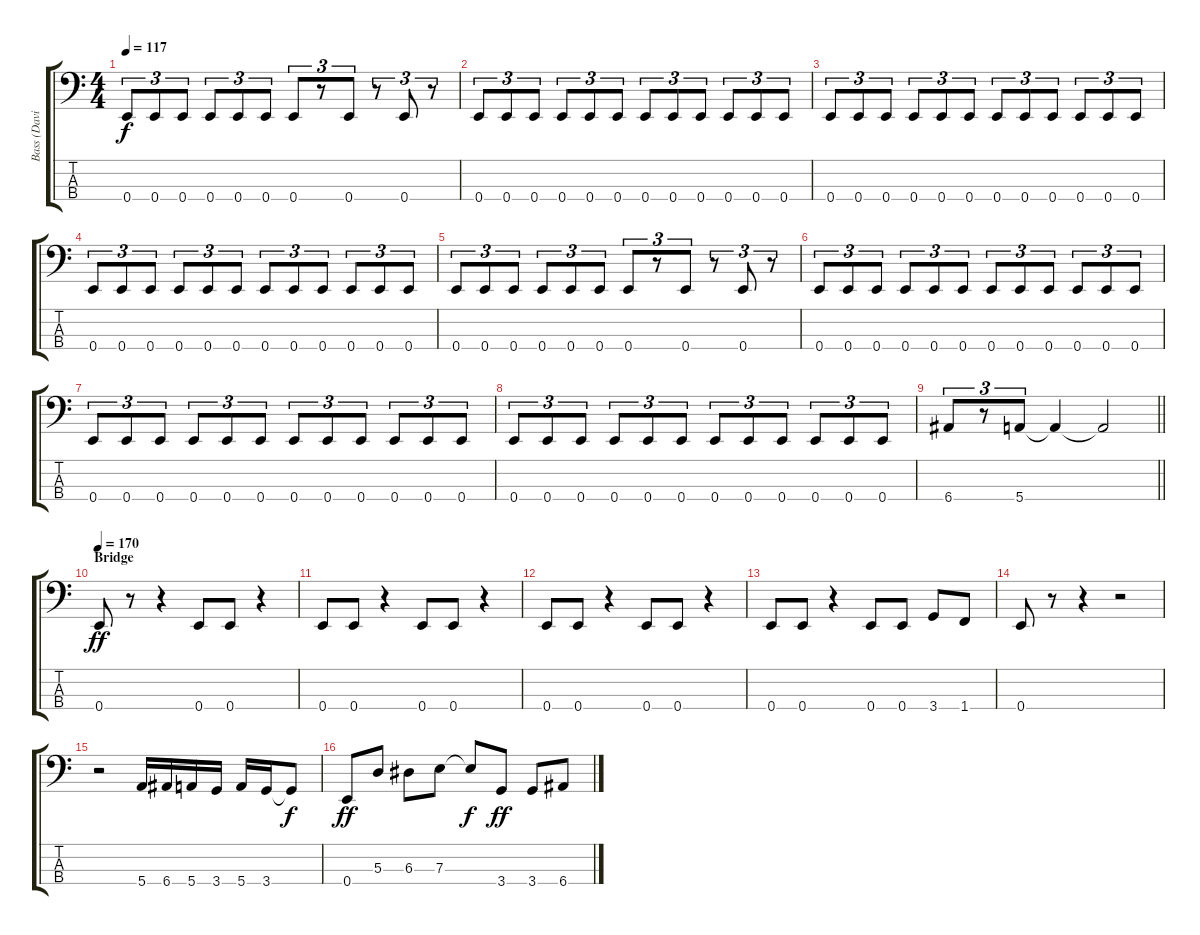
\track ("Bass (David Ellefson)" "Bass (Davi") {instrument electricbasspick}
\staff {score tabs}
\tuning (G2 D2 A1 E1) {hide}
\ts (4 4)
\tempo 117
\clef f4
\ks c
0.4.8{tu (3 2) dy f} 0.4.8{tu (3 2)} 0.4.8{tu (3 2)} 0.4.8{tu (3 2)} 0.4.8{tu (3 2)} 0.4.8{tu (3 2)} 0.4.8{tu (3 2)} r.8{tu (3 2)} 0.4.8{tu (3 2)} r.8{tu (3 2)} 0.4.8{tu (3 2)} r.8{tu (3 2)} |
0.4.8{tu (3 2)} 0.4.8{tu (3 2)} 0.4.8{tu (3 2)} 0.4.8{tu (3 2)} 0.4.8{tu (3 2)} 0.4.8{tu (3 2)} 0.4.8{tu (3 2)} 0.4.8{tu (3 2)} 0.4.8{tu (3 2)} 0.4.8{tu (3 2)} 0.4.8{tu (3 2)} 0.4.8{tu (3 2)} |
0.4.8{tu (3 2)} 0.4.8{tu (3 2)} 0.4.8{tu (3 2)} 0.4.8{tu (3 2)} 0.4.8{tu (3 2)} 0.4.8{tu (3 2)} 0.4.8{tu (3 2)} 0.4.8{tu (3 2)} 0.4.8{tu (3 2)} 0.4.8{tu (3 2)} 0.4.8{tu (3 2)} 0.4.8{tu (3 2)} |
0.4.8{tu (3 2)} 0.4.8{tu (3 2)} 0.4.8{tu (3 2)} 0.4.8{tu (3 2)} 0.4.8{tu (3 2)} 0.4.8{tu (3 2)} 0.4.8{tu (3 2)} 0.4.8{tu (3 2)} 0.4.8{tu (3 2)} 0.4.8{tu (3 2)} 0.4.8{tu (3 2)} 0.4.8{tu (3 2)} |
0.4.8{tu (3 2)} 0.4.8{tu (3 2)} 0.4.8{tu (3 2)} 0.4.8{tu (3 2)} 0.4.8{tu (3 2)} 0.4.8{tu (3 2)} 0.4.8{tu (3 2)} r.8{tu (3 2)} 0.4.8{tu (3 2)} r.8{tu (3 2)} 0.4.8{tu (3 2)} r.8{tu (3 2)} |
0.4.8{tu (3 2)} 0.4.8{tu (3 2)} 0.4.8{tu (3 2)} 0.4.8{tu (3 2)} 0.4.8{tu (3 2)} 0.4.8{tu (3 2)} 0.4.8{tu (3 2)} 0.4.8{tu (3 2)} 0.4.8{tu (3 2)} 0.4.8{tu (3 2)} 0.4.8{tu (3 2)} 0.4.8{tu (3 2)} |
0.4.8{tu (3 2)} 0.4.8{tu (3 2)} 0.4.8{tu (3 2)} 0.4.8{tu (3 2)} 0.4.8{tu (3 2)} 0.4.8{tu (3 2)} 0.4.8{tu (3 2)} 0.4.8{tu (3 2)} 0.4.8{tu (3 2)} 0.4.8{tu (3 2)} 0.4.8{tu (3 2)} 0.4.8{tu (3 2)} |
0.4.8{tu (3 2)} 0.4.8{tu (3 2)} 0.4.8{tu (3 2)} 0.4.8{tu (3 2)} 0.4.8{tu (3 2)} 0.4.8{tu (3 2)} 0.4.8{tu (3 2)} 0.4.8{tu (3 2)} 0.4.8{tu (3 2)} 0.4.8{tu (3 2)} 0.4.8{tu (3 2)} 0.4.8{tu (3 2)} |
\barLineRight lightlight
6.4.8{tu (3 2)} r.8{tu (3 2)} 5.4.8{tu (3 2)} 5.4{t}.4 5.4{t}.2 |
\section ("" "Bridge")
\tempo 170
0.4.8{dy ff} r.8 r.4 0.4.8 0.4.8 r.4 |
0.4.8 0.4.8 r.4 0.4.8 0.4.8 r.4 |
0.4.8 0.4.8 r.4 0.4.8 0.4.8 r.4 |
0.4.8 0.4.8 r.4 0.4.8 0.4.8 3.4.8 1.4.8 |
0.4.8 r.8 r.4 r.2 |
r.2 5.4.16 6.4.16 5.4.16 3.4.16 5.4.16 3.4.16 3.4{t}.8{dy f} |
0.4.8{dy ff} 5.3.8 6.3.8 7.3.8 7.3{t}.8{dy f} 3.4.8{dy ff} 3.4.8 6.4.8
